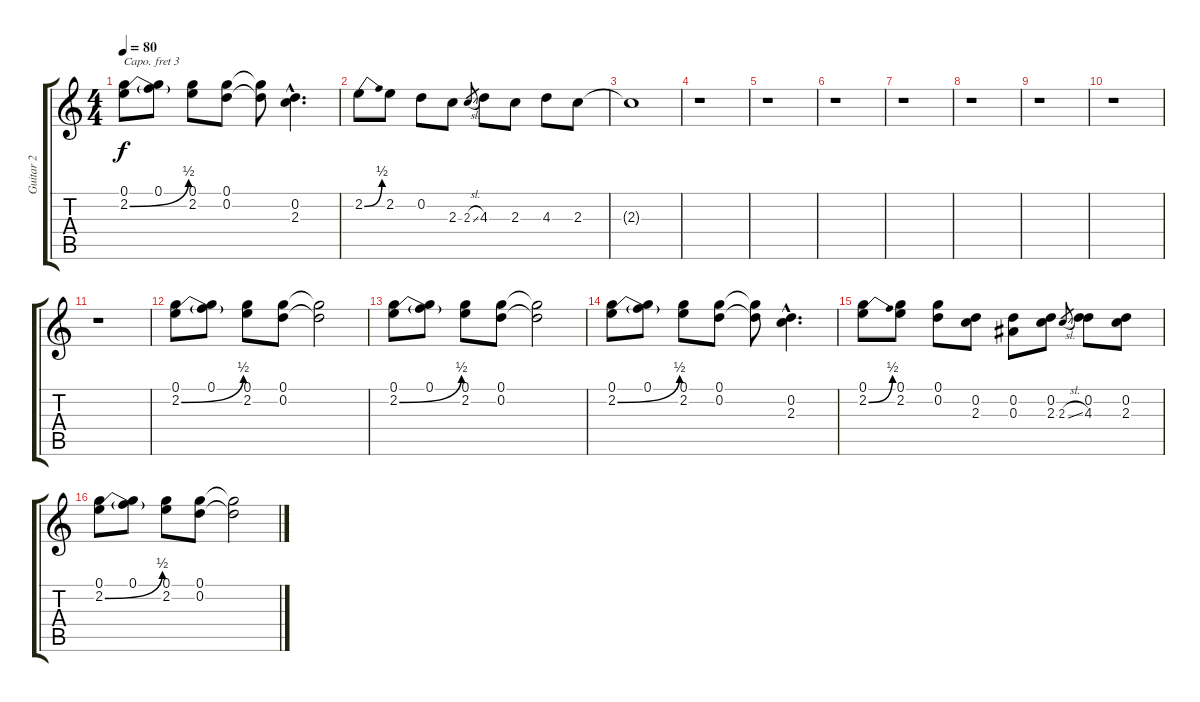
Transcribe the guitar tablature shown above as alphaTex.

\track ("Guitar 2" "Guitar 2") {instrument distortionguitar}
\staff {score tabs}
\capo 3
\tuning (E4 B3 G3 D3 A2 E2) {hide}
\ts (4 4)
\tempo 80
\clef g2
\ks c
(0.1 2.2{be (bend 0 0 60 2)}).8{dy f} (0.1 2.2{t}).8 (0.1 2.2).8 (0.1 0.2).8 (0.1{t} 0.2{t}).8 (0.2{hac} 2.3{hac}).4{d} |
2.2{be (bend 0 0 60 2)}.8 2.2.8 0.2.8 2.3.8 2.3{sl}.8{gr} 4.3.8 2.3.8 4.3.8 2.3.8 |
2.3{t}.1 |
r.1 |
r.1 |
r.1 |
r.1 |
r.1 |
r.1 |
r.1 |
r.1 |
(0.1 2.2{be (bend 0 0 60 2)}).8 (0.1 2.2{t}).8 (0.1 2.2).8 (0.1 0.2).8 (0.1{t} 0.2{t}).2 |
(0.1 2.2{be (bend 0 0 60 2)}).8 (0.1 2.2{t}).8 (0.1 2.2).8 (0.1 0.2).8 (0.1{t} 0.2{t}).2 |
(0.1 2.2{be (bend 0 0 60 2)}).8 (0.1 2.2{t}).8 (0.1 2.2).8 (0.1 0.2).8 (0.1{t} 0.2{t}).8 (0.2{hac} 2.3{hac}).4{d} |
(0.1 2.2{be (bend 0 0 60 2)}).8 (0.1 2.2).8 (0.1 0.2).8 (0.2 2.3).8 (0.2 0.3).8 (0.2 2.3).8 2.3{sl}.8{gr} (0.2 4.3).8 (0.2 2.3).8 |
(0.1 2.2{be (bend 0 0 60 2)}).8 (0.1 2.2{t}).8 (0.1 2.2).8 (0.1 0.2).8 (0.1{t} 0.2{t}).2
